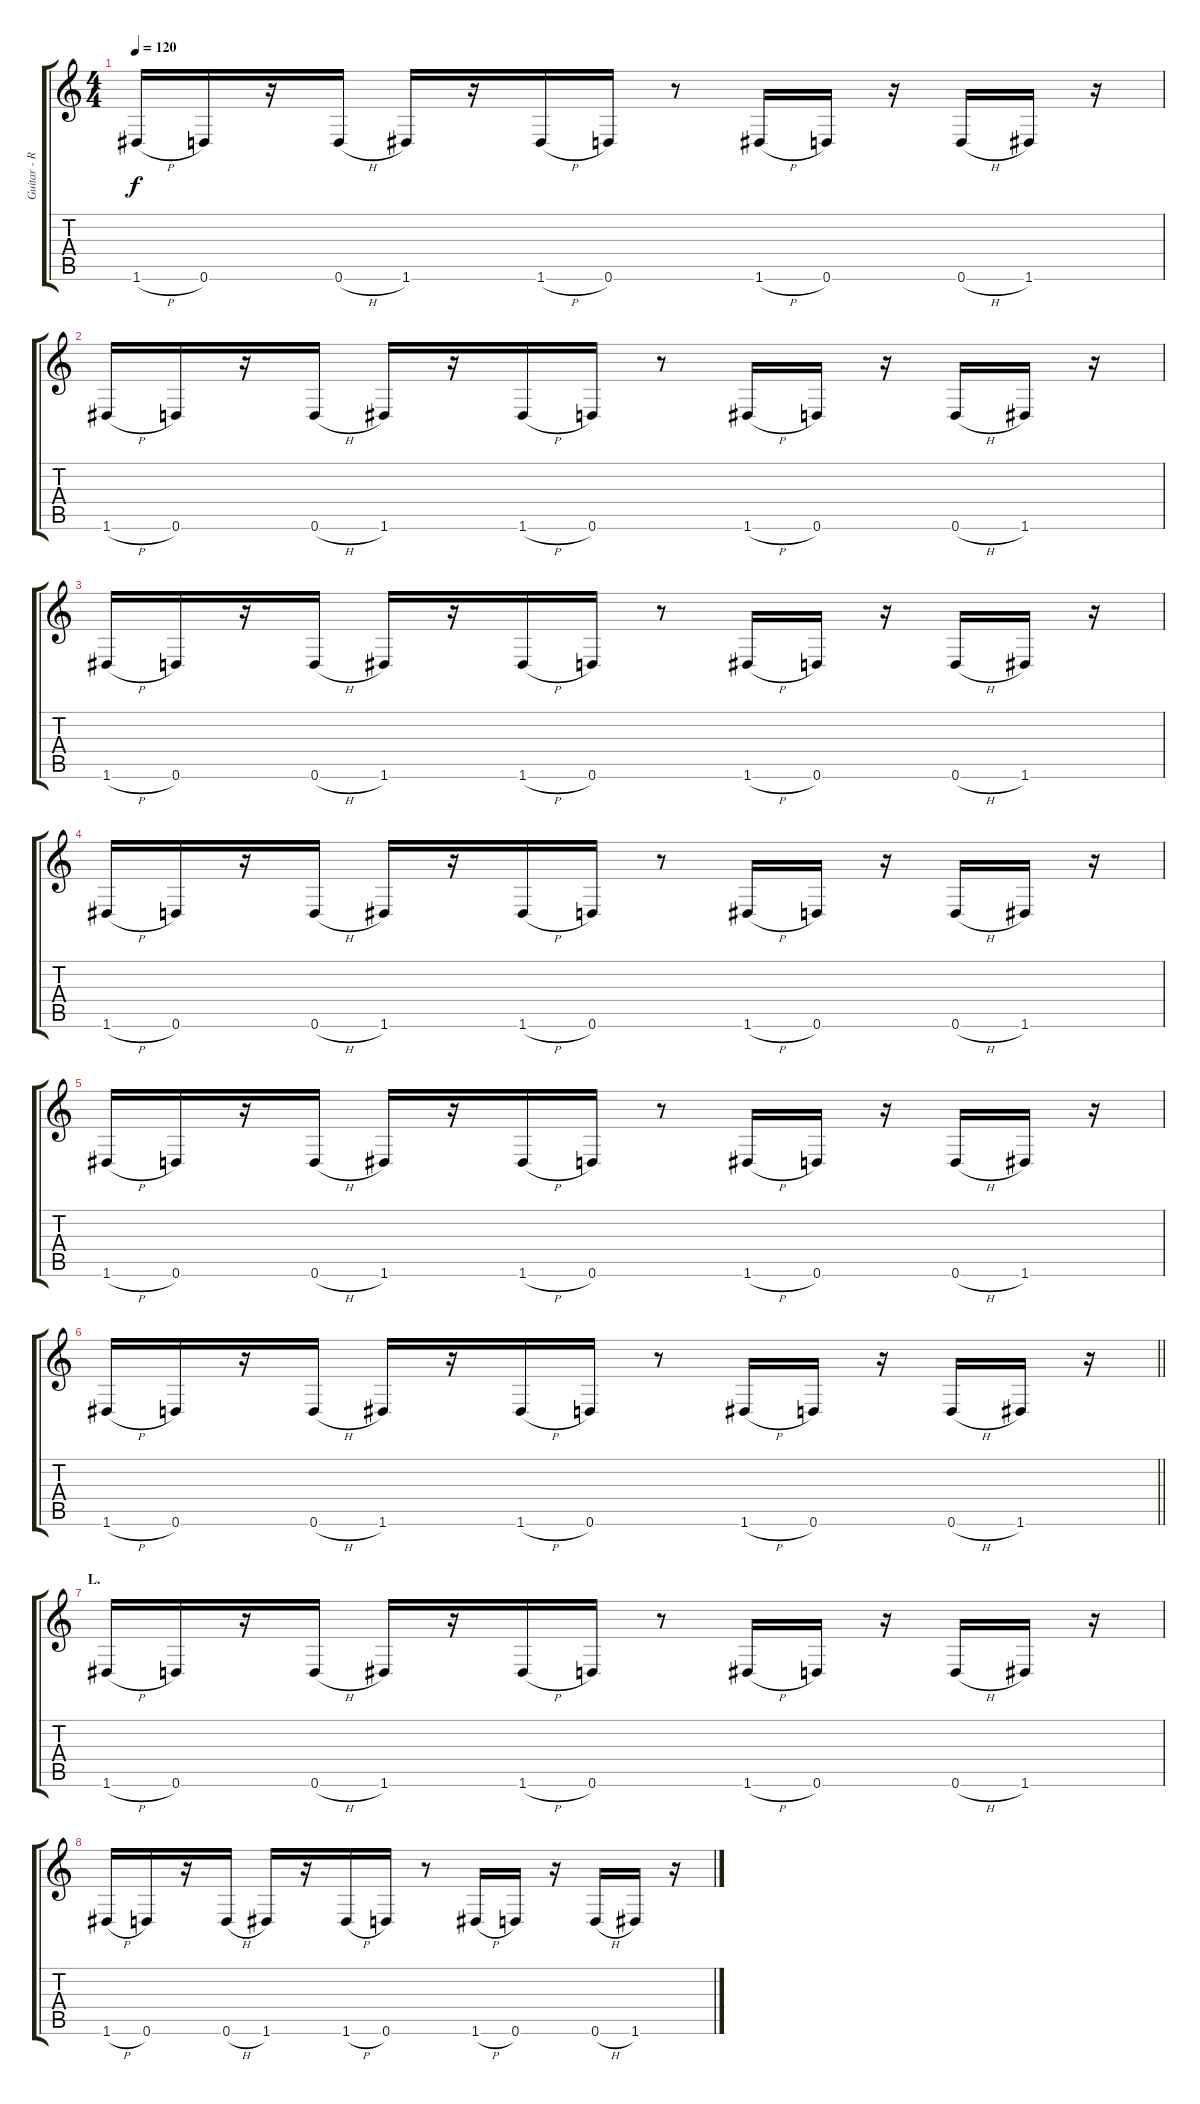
\track ("Guitar - Right" "Guitar - R") {instrument distortionguitar}
\staff {score tabs}
\tuning (E4 B3 G3 D3 A2 D2) {hide}
\ts (4 4)
\tempo 120
\clef g2
\ks c
1.6{h}.16{dy f} 0.6.16 r.16 0.6{h}.16 1.6.16 r.16 1.6{h}.16 0.6.16 r.8 1.6{h}.16 0.6.16 r.16 0.6{h}.16 1.6.16 r.16 |
1.6{h}.16 0.6.16 r.16 0.6{h}.16 1.6.16 r.16 1.6{h}.16 0.6.16 r.8 1.6{h}.16 0.6.16 r.16 0.6{h}.16 1.6.16 r.16 |
1.6{h}.16 0.6.16 r.16 0.6{h}.16 1.6.16 r.16 1.6{h}.16 0.6.16 r.8 1.6{h}.16 0.6.16 r.16 0.6{h}.16 1.6.16 r.16 |
1.6{h}.16 0.6.16 r.16 0.6{h}.16 1.6.16 r.16 1.6{h}.16 0.6.16 r.8 1.6{h}.16 0.6.16 r.16 0.6{h}.16 1.6.16 r.16 |
1.6{h}.16 0.6.16 r.16 0.6{h}.16 1.6.16 r.16 1.6{h}.16 0.6.16 r.8 1.6{h}.16 0.6.16 r.16 0.6{h}.16 1.6.16 r.16 |
\barLineRight lightlight
1.6{h}.16 0.6.16 r.16 0.6{h}.16 1.6.16 r.16 1.6{h}.16 0.6.16 r.8 1.6{h}.16 0.6.16 r.16 0.6{h}.16 1.6.16 r.16 |
\section ("" "L.")
1.6{h}.16 0.6.16 r.16 0.6{h}.16 1.6.16 r.16 1.6{h}.16 0.6.16 r.8 1.6{h}.16 0.6.16 r.16 0.6{h}.16 1.6.16 r.16 |
1.6{h}.16 0.6.16 r.16 0.6{h}.16 1.6.16 r.16 1.6{h}.16 0.6.16 r.8 1.6{h}.16 0.6.16 r.16 0.6{h}.16 1.6.16 r.16
